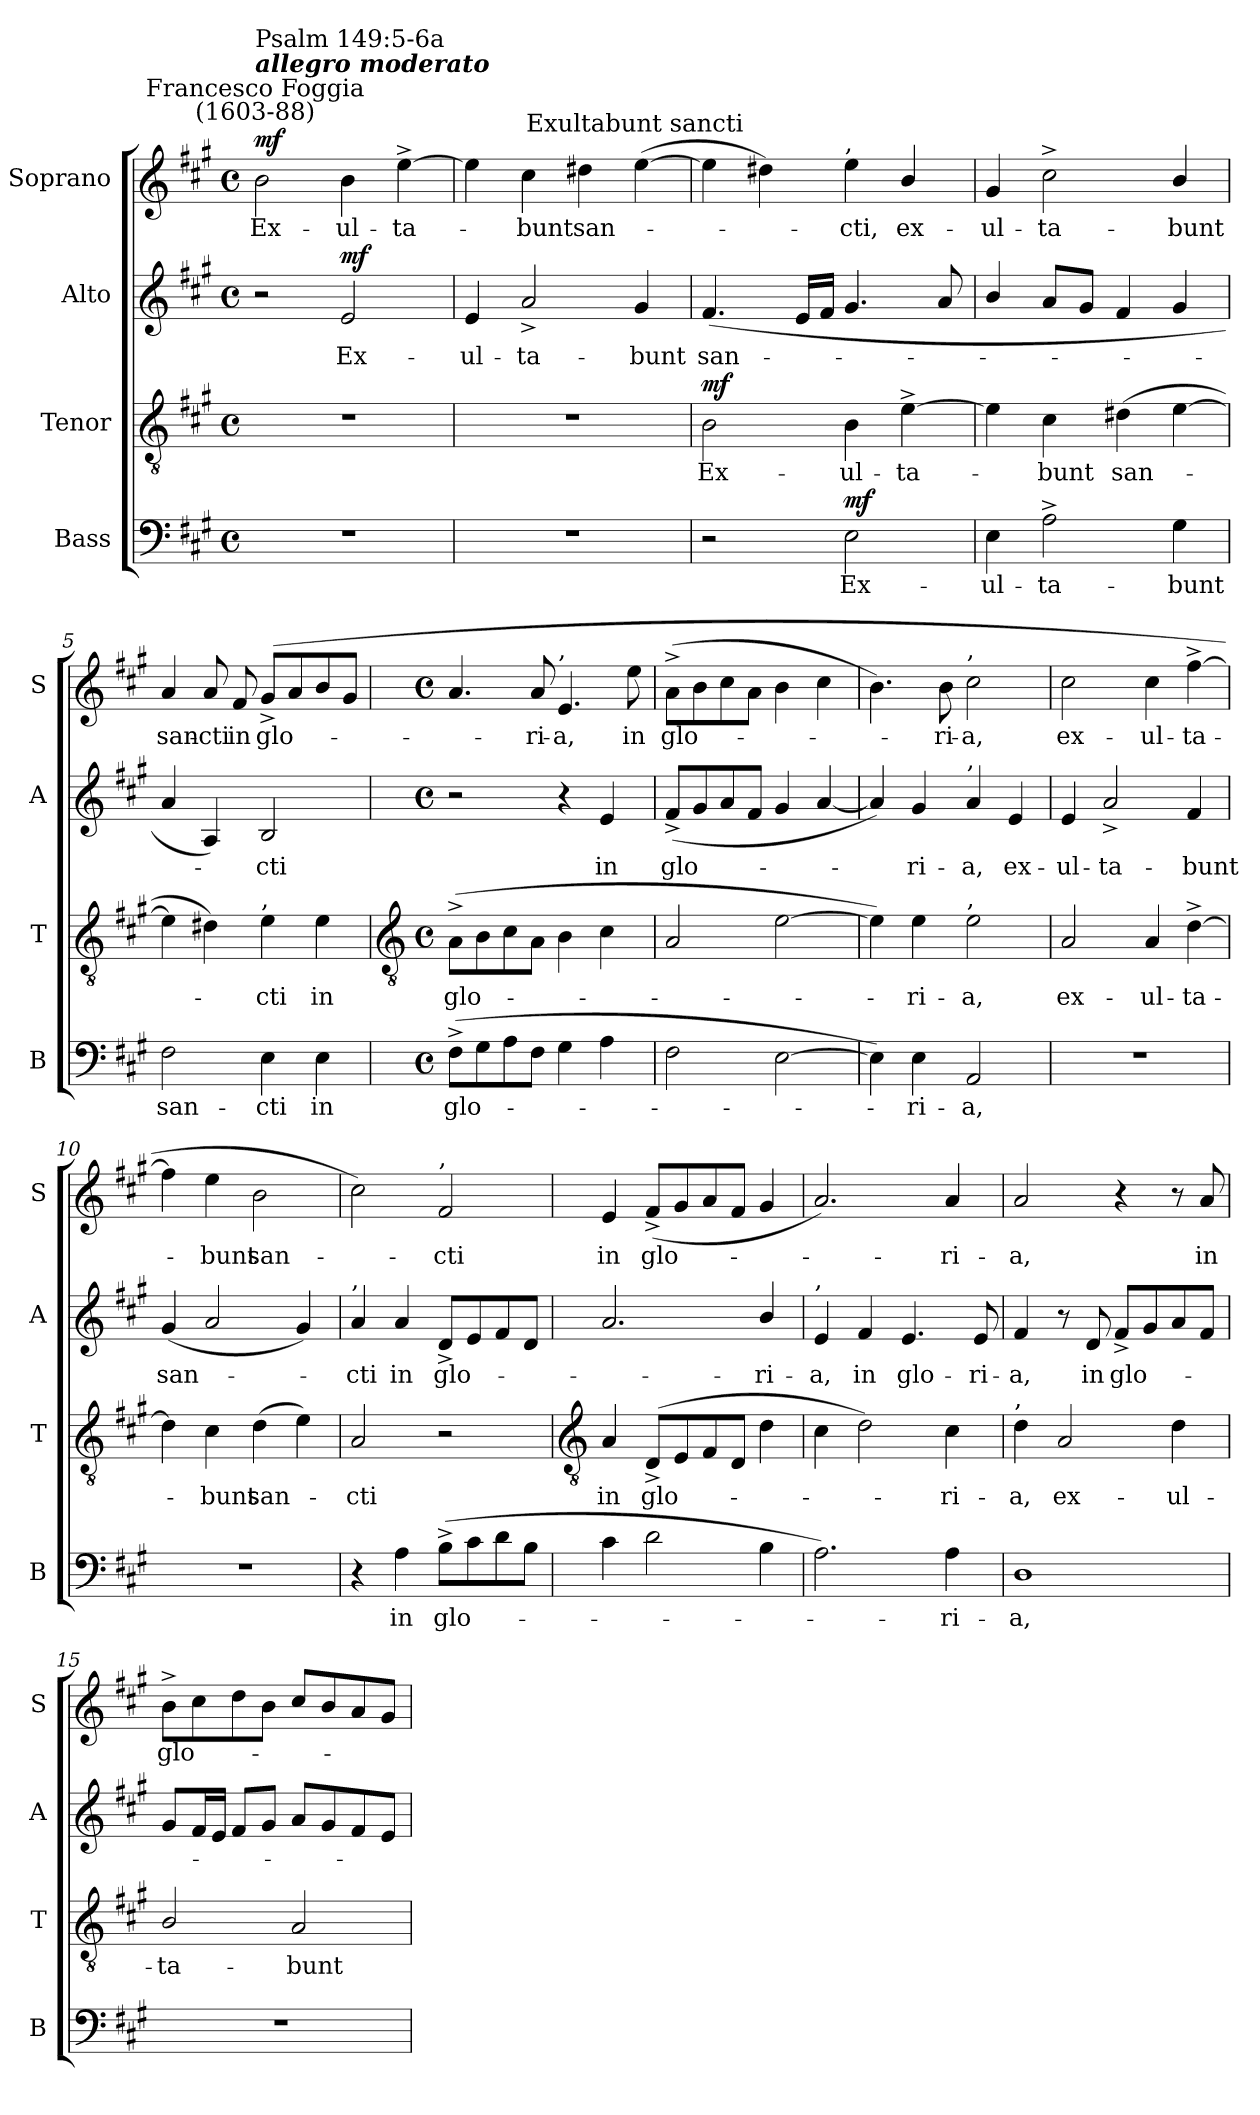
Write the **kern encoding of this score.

**kern	**text	**dynam	**kern	**text	**dynam	**kern	**text	**dynam	**kern	**text	**dynam
*part4	*part4	*part4	*part3	*part3	*part3	*part2	*part2	*part2	*part1	*part1	*part1
*staff4	*staff4	*staff4	*staff3	*staff3	*staff3	*staff2	*staff2	*staff2	*staff1	*staff1	*staff1
*I"Bass	*	*	*I"Tenor	*	*	*I"Alto	*	*	*I"Soprano	*	*
*I'B	*	*	*I'T	*	*	*I'A	*	*	*I'S	*	*
*clefF4	*	*	*clefGv2	*	*	*clefG2	*	*	*clefG2	*	*
*k[f#c#g#]	*	*	*k[f#c#g#]	*	*	*k[f#c#g#]	*	*	*k[f#c#g#]	*	*
*A:	*	*	*A:	*	*	*A:	*	*	*A:	*	*
*M4/4	*	*	*M4/4	*	*	*M4/4	*	*	*M4/4	*	*
*met(c)	*	*	*met(c)	*	*	*met(c)	*	*	*met(c)	*	*
=1	=1	=1	=1	=1	=1	=1	=1	=1	=1	=1	=1
!	!	!	!	!	!	!	!	!	!LO:TX:a:cj:t=Francesco Foggia\n(1603-88)	!	!
!	!	!	!	!	!	!	!	!	!LO:TX:a:Bi:t=allegro moderato	!	!
!	!	!	!	!	!	!	!	!	!LO:TX:a:t=Psalm 149&colon;5-6a	!	!
!	!	!	!	!	!	!	!	!	!	!LO:LY:b	!LO:DY:b
1r	.	.	1r	.	.	2r	.	.	2b	Ex-	mf
!	!	!	!	!	!	!	!LO:LY:b	!LO:DY:b	!	!LO:LY:b	!
.	.	.	.	.	.	2e	Ex-	mf	4b	-ul-	.
!	!	!	!	!	!	!	!	!	!	!LO:LY:b	!
.	.	.	.	.	.	.	.	.	[4ee^	-ta-	.
=2	=2	=2	=2	=2	=2	=2	=2	=2	=2	=2	=2
!	!	!	!	!	!	!	!LO:LY:b	!	!	!	!
1r	.	.	1r	.	.	4e	-ul-	.	4ee]	.	.
!	!	!	!	!	!	!	!LO:LY:b	!	!	!LO:LY:b	!
.	.	.	.	.	.	2a^	-ta-	.	4cc#	bunt	.
!	!	!	!	!	!	!	!	!	!	!LO:LY:b	!
.	.	.	.	.	.	.	.	.	4dd#X	san-	.
!	!	!	!	!	!	!	!	!	!LO:TX:a:cj:t=Exultabunt sancti	!	!
!	!	!	!	!	!	!	!LO:LY:b	!	!	!	!
.	.	.	.	.	.	4g#	-bunt	.	(>[4ee	.	.
=3	=3	=3	=3	=3	=3	=3	=3	=3	=3	=3	=3
!	!	!	!	!LO:LY:b	!LO:DY:b	!	!LO:LY:b	!	!	!	!
2r	.	.	2B	Ex-	mf	(<4.f#	san-	.	4ee]	.	.
.	.	.	.	.	.	.	.	.	4dd#X)	.	.
.	.	.	.	.	.	16eLL	.	.	.	.	.
.	.	.	.	.	.	16f#JJ	.	.	.	.	.
!	!	!	!	!	!	!	!	!	!LO:TX:a:t=,	!	!
!	!LO:LY:b	!LO:DY:b	!	!LO:LY:b	!	!	!	!	!	!LO:LY:b	!
2E	Ex-	mf	4B	-ul-	.	4.g#	.	.	4ee	cti,	.
!	!	!	!	!LO:LY:b	!	!	!	!	!	!LO:LY:b	!
.	.	.	[4e^	-ta-	.	.	.	.	4b/	ex-	.
.	.	.	.	.	.	8a	.	.	.	.	.
=4	=4	=4	=4	=4	=4	=4	=4	=4	=4	=4	=4
!	!LO:LY:b	!	!	!	!	!	!	!	!	!LO:LY:b	!
4E	-ul-	.	4e]	.	.	4b/	.	.	4g#	-ul-	.
!	!LO:LY:b	!	!	!LO:LY:b	!	!	!	!	!	!LO:LY:b	!
2A^	-ta-	.	4c#	bunt	.	8aL	.	.	2cc#^	-ta-	.
.	.	.	.	.	.	8g#J	.	.	.	.	.
!	!	!	!	!LO:LY:b	!	!	!	!	!	!	!
.	.	.	(>4d#X	san-	.	4f#	.	.	.	.	.
!	!LO:LY:b	!	!	!	!	!	!	!	!	!LO:LY:b	!
4G#	-bunt	.	[4e	.	.	4g#	.	.	4b/	-bunt	.
=5	=5	=5	=5	=5	=5	=5	=5	=5	=5	=5	=5
!	!LO:LY:b	!	!	!	!	!	!	!	!	!LO:LY:b	!
2F#	san-	.	4e]	.	.	4a	.	.	4a	san-	.
!	!	!	!	!	!	!	!	!	!	!LO:LY:b	!
.	.	.	4d#X)	.	.	4A)	.	.	8a	-cti	.
!	!	!	!	!	!	!	!	!	!	!LO:LY:b	!
.	.	.	.	.	.	.	.	.	8f#	in	.
!	!	!	!LO:TX:a:t=,	!	!	!	!	!	!	!	!
!	!LO:LY:b	!	!	!LO:LY:b	!	!	!LO:LY:b	!	!	!LO:LY:b	!
4E	-cti	.	4e	cti	.	2B	cti	.	(>8g#^L	glo-	.
.	.	.	.	.	.	.	.	.	8a	.	.
!	!LO:LY:b	!	!	!LO:LY:b	!	!	!	!	!	!	!
4E	in	.	4e	in	.	.	.	.	8b	.	.
.	.	.	.	.	.	.	.	.	8g#J	.	.
!!LO:LB:g=z
=6	=6	=6	=6	=6	=6	=6	=6	=6	=6	=6	=6
*	*	*	*clefGv2	*	*	*	*	*	*	*	*
*M4/4	*	*	*M4/4	*	*	*M4/4	*	*	*M4/4	*	*
*met(c)	*	*	*met(c)	*	*	*met(c)	*	*	*met(c)	*	*
!	!LO:LY:b	!	!	!LO:LY:b	!	!	!	!	!	!	!
(>8F#^L	glo-	.	(>8A^L	glo-	.	2r	.	.	4.a	.	.
8G#	.	.	8B	.	.	.	.	.	.	.	.
8A	.	.	8c#	.	.	.	.	.	.	.	.
!	!	!	!	!	!	!	!	!	!	!LO:LY:b	!
8F#J	.	.	8AJ	.	.	.	.	.	8a	ri-	.
!	!	!	!	!	!	!	!	!	!LO:TX:a:t=,	!	!
!	!	!	!	!	!	!	!	!	!	!LO:LY:b	!
4G#	.	.	4B	.	.	4r	.	.	4.e	-a,	.
!	!	!	!	!	!	!	!LO:LY:b	!	!	!	!
4A	.	.	4c#	.	.	4e	in	.	.	.	.
!	!	!	!	!	!	!	!	!	!	!LO:LY:b	!
.	.	.	.	.	.	.	.	.	8ee	in	.
=7	=7	=7	=7	=7	=7	=7	=7	=7	=7	=7	=7
!	!	!	!	!	!	!	!LO:LY:b	!	!	!LO:LY:b	!
2F#	.	.	2A	.	.	(<8f#^L	glo-	.	(>8a^L	glo-	.
.	.	.	.	.	.	8g#	.	.	8b	.	.
.	.	.	.	.	.	8a	.	.	8cc#	.	.
.	.	.	.	.	.	8f#J	.	.	8aJ	.	.
[2E	.	.	[2e	.	.	4g#	.	.	4b	.	.
.	.	.	.	.	.	[4a	.	.	4cc#	.	.
=8	=8	=8	=8	=8	=8	=8	=8	=8	=8	=8	=8
4E])	.	.	4e])	.	.	4a])	.	.	4.b)	.	.
!	!LO:LY:b	!	!	!LO:LY:b	!	!	!LO:LY:b	!	!	!	!
4E	ri-	.	4e	ri-	.	4g#	ri-	.	.	.	.
!	!	!	!	!	!	!	!	!	!	!LO:LY:b	!
.	.	.	.	.	.	.	.	.	8b	ri-	.
!	!	!	!	!	!	!	!	!	!LO:TX:a:t=,	!	!
!	!	!	!	!	!	!LO:TX:a:t=,	!	!	!	!	!
!	!	!	!LO:TX:a:t=,	!	!	!	!	!	!	!	!
!	!LO:LY:b	!	!	!LO:LY:b	!	!	!LO:LY:b	!	!	!LO:LY:b	!
2AA	-a,	.	2e	-a,	.	4a	-a,	.	2cc#	-a,	.
!	!	!	!	!	!	!	!LO:LY:b	!	!	!	!
.	.	.	.	.	.	4e	ex-	.	.	.	.
=9	=9	=9	=9	=9	=9	=9	=9	=9	=9	=9	=9
!	!	!	!	!LO:LY:b	!	!	!LO:LY:b	!	!	!LO:LY:b	!
1r	.	.	2A	ex-	.	4e	-ul-	.	2cc#	ex-	.
!	!	!	!	!	!	!	!LO:LY:b	!	!	!	!
.	.	.	.	.	.	2a^	-ta-	.	.	.	.
!	!	!	!	!LO:LY:b	!	!	!	!	!	!LO:LY:b	!
.	.	.	4A	-ul-	.	.	.	.	4cc#	-ul-	.
!	!	!	!	!LO:LY:b	!	!	!LO:LY:b	!	!	!LO:LY:b	!
.	.	.	[4d^	-ta-	.	4f#	-bunt	.	[4ff#^	-ta-	.
=10	=10	=10	=10	=10	=10	=10	=10	=10	=10	=10	=10
!	!	!	!	!	!	!	!LO:LY:b	!	!	!	!
1r	.	.	4d]	.	.	(<4g#	san-	.	4ff#]	.	.
!	!	!	!	!LO:LY:b	!	!	!	!	!	!LO:LY:b	!
.	.	.	4c#	bunt	.	2a	.	.	4ee	bunt	.
!	!	!	!	!LO:LY:b	!	!	!	!	!	!LO:LY:b	!
.	.	.	(>4d	san-	.	.	.	.	2b	san-	.
.	.	.	4e)	.	.	4g#)	.	.	.	.	.
=11	=11	=11	=11	=11	=11	=11	=11	=11	=11	=11	=11
!	!	!	!	!	!	!LO:TX:a:t=,	!	!	!	!	!
!	!	!	!	!LO:LY:b	!	!	!LO:LY:b	!	!	!	!
4r	.	.	2A	cti	.	4a	cti	.	2cc#)	.	.
!	!LO:LY:b	!	!	!	!	!	!LO:LY:b	!	!	!	!
4A	in	.	.	.	.	4a	in	.	.	.	.
!	!	!	!	!	!	!	!	!	!LO:TX:a:t=,	!	!
!	!LO:LY:b	!	!	!	!	!	!LO:LY:b	!	!	!LO:LY:b	!
(>8B^L	glo-	.	2r	.	.	8d^L	glo-	.	2f#	cti	.
8c#	.	.	.	.	.	8e	.	.	.	.	.
8d	.	.	.	.	.	8f#	.	.	.	.	.
8BJ	.	.	.	.	.	8dJ	.	.	.	.	.
!!LO:LB:g=z
=12	=12	=12	=12	=12	=12	=12	=12	=12	=12	=12	=12
*	*	*	*clefGv2	*	*	*	*	*	*	*	*
!	!	!	!	!LO:LY:b	!	!	!	!	!	!LO:LY:b	!
4c#	.	.	4A	in	.	2.a	.	.	4e	in	.
!	!	!	!	!LO:LY:b	!	!	!	!	!	!LO:LY:b	!
2d	.	.	(>8D^L	glo-	.	.	.	.	(<8f#^L	glo-	.
.	.	.	8E	.	.	.	.	.	8g#	.	.
.	.	.	8F#	.	.	.	.	.	8a	.	.
.	.	.	8DJ	.	.	.	.	.	8f#J	.	.
!	!	!	!	!	!	!	!LO:LY:b	!	!	!	!
4B	.	.	4d	.	.	4b/	ri-	.	4g#	.	.
=13	=13	=13	=13	=13	=13	=13	=13	=13	=13	=13	=13
!	!	!	!	!	!	!LO:TX:a:t=,	!	!	!	!	!
!	!	!	!	!	!	!	!LO:LY:b	!	!	!	!
2.A)	.	.	4c#	.	.	4e	-a,	.	2.a)	.	.
!	!	!	!	!	!	!	!LO:LY:b	!	!	!	!
.	.	.	2d)	.	.	4f#	in	.	.	.	.
!	!	!	!	!	!	!	!LO:LY:b	!	!	!	!
.	.	.	.	.	.	4.e	glo-	.	.	.	.
!	!LO:LY:b	!	!	!LO:LY:b	!	!	!	!	!	!LO:LY:b	!
4A	ri-	.	4c#	ri-	.	.	.	.	4a	ri-	.
!	!	!	!	!	!	!	!LO:LY:b	!	!	!	!
.	.	.	.	.	.	8e	-ri-	.	.	.	.
=14	=14	=14	=14	=14	=14	=14	=14	=14	=14	=14	=14
!	!	!	!LO:TX:a:t=,	!	!	!	!	!	!	!	!
!	!LO:LY:b	!	!	!LO:LY:b	!	!	!LO:LY:b	!	!	!LO:LY:b	!
1D	-a,	.	4d	-a,	.	4f#	-a,	.	2a	-a,	.
!	!	!	!	!LO:LY:b	!	!	!	!	!	!	!
.	.	.	2A	ex-	.	8r	.	.	.	.	.
!	!	!	!	!	!	!	!LO:LY:b	!	!	!	!
.	.	.	.	.	.	8d	in	.	.	.	.
!	!	!	!	!	!	!	!LO:LY:b	!	!	!	!
.	.	.	.	.	.	8f#^L	glo-	.	4r	.	.
.	.	.	.	.	.	8g#	.	.	.	.	.
!	!	!	!	!LO:LY:b	!	!	!	!	!	!	!
.	.	.	4d	-ul-	.	8a	.	.	8r	.	.
!	!	!	!	!	!	!	!	!	!	!LO:LY:b	!
.	.	.	.	.	.	8f#J	.	.	8a	in	.
=15	=15	=15	=15	=15	=15	=15	=15	=15	=15	=15	=15
!	!	!	!	!LO:LY:b	!	!	!	!	!	!LO:LY:b	!
1r	.	.	2B/	-ta-	.	8g#L	.	.	8b^L	glo-	.
.	.	.	.	.	.	16f#L	.	.	8cc#	.	.
.	.	.	.	.	.	16eJJ	.	.	.	.	.
.	.	.	.	.	.	8f#L	.	.	8dd	.	.
.	.	.	.	.	.	8g#J	.	.	8bJ	.	.
!	!	!	!	!LO:LY:b	!	!	!	!	!	!	!
.	.	.	2A	-bunt	.	8aL	.	.	8cc#L	.	.
.	.	.	.	.	.	8g#	.	.	8b	.	.
.	.	.	.	.	.	8f#	.	.	8a	.	.
.	.	.	.	.	.	8eJ	.	.	8g#J	.	.
=	=	=	=	=	=	=	=	=	=	=	=
*-	*-	*-	*-	*-	*-	*-	*-	*-	*-	*-	*-
